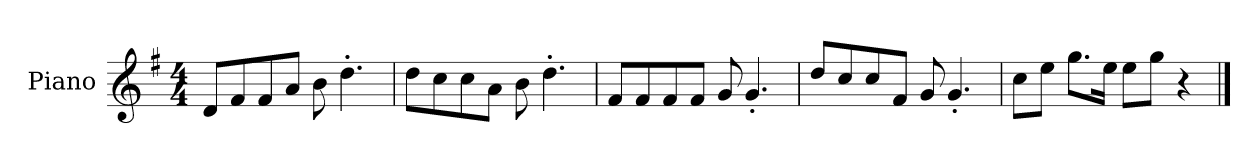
**kern
*part1
*staff1
*I"Piano
*I'P-no
*clefG2
*k[f#]
*M4/4
*MM90
=1
8d/L
8f#/
8f#/
8a/J
8b\
4.dd'\
=2
8dd\L
8cc\
8cc\
8a\J
8b\
4.dd'\
=3
8f#/L
8f#/
8f#/
8f#/J
8g/
4.g'/
=4
8dd/L
8cc/
8cc/
8f#/J
8g/
4.g'/
=5
8cc\L
8ee\J
8.gg\L
16ee\Jk
8ee\L
8gg\J
4r
==
*-
